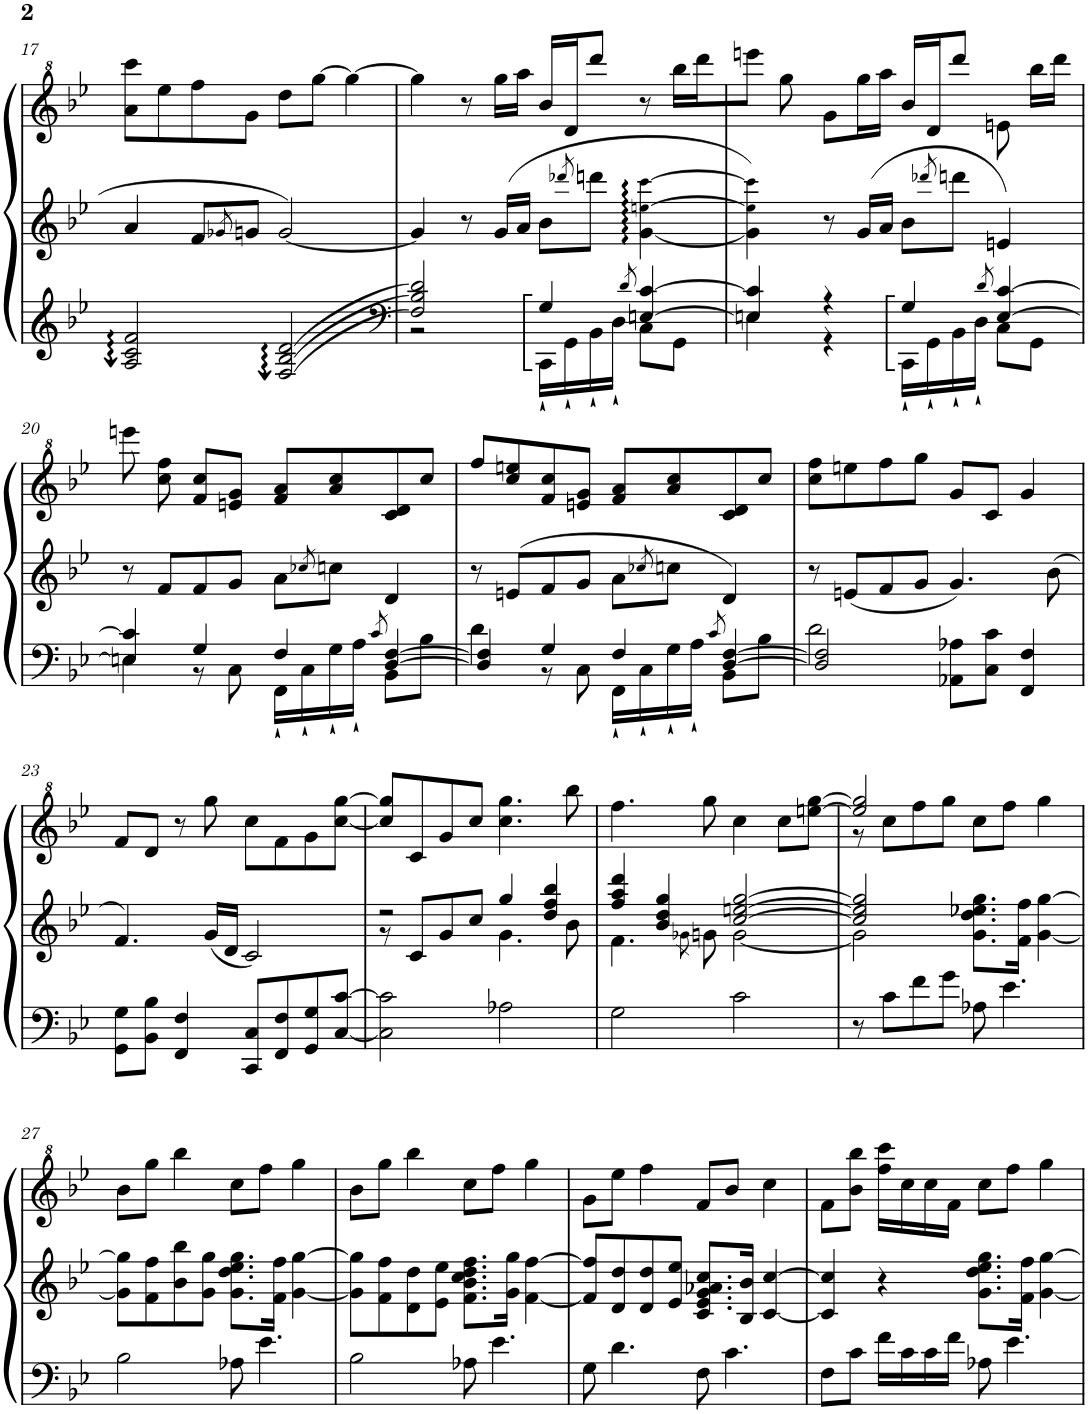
**kern	**kern	**kern
*part1	*part1	*part1
*staff3	*staff2	*staff1
*I"Piano	*	*
*I'Pno.	*	*
!!LO:PB:g=z
*clefG2	*clefG2	*clefG^2
*k[b-e-]	*k[b-e-]	*k[b-e-]
*M4/4	*M4/4	*M4/4
=17	=17	=17
2A/ 2c/ 2f/	4a/	8aa\ 8cccc\L
.	.	8eee-\
.	8f/L	8fff\
.	8qg-X/	.
.	8gn/J	8gg\J
[2F/ [2B-/ [2d/	[2g/	8ddd\L
.	.	[8ggg\J
.	.	4ggg\_
=18	=18	=18
*clefF4	*	*
*^	*	*
2r	2F/] 2B-/] 2d/]	4g/]	4ggg\]
.	.	8r	8r
.	.	16g/LL	16ggg\LL
.	.	16a/JJ	16aaa\JJ
16CC`\LL	4G/	8b-\L	16bb-/LL
16GG`\	.	.	16dd/J
.	.	8qddd-X/	.
16BB-`\	.	8dddn\J	8dddd/J
16D`\JJ	.	.	.
.	8qd/	.	.
8C\L	[4En/ [4c/	[4g\ [4een!\ [4ccc!\	8r
8GG\J	.	.	16bbb-\LL
.	.	.	16dddd\J
=19	=19	=19	=19
4En\	4E/] 4c/]	4g\] 4ee!\] 4ccc!\]	8eeeen\J
.	.	.	8ggg\
4r	4r	8r	8gg\L
.	.	16g/LL	16ggg\L
.	.	16a/JJ	16aaa\JJ
16CC`\LL	4G/	8b-\L	16bb-/LL
16GG`\	.	.	16dd/J
.	.	8qddd-X/	.
16BB-`\	.	8dddn\J	8dddd/J
16D`\JJ	.	.	.
.	8qd/	.	.
8C\L	[4E/ [4c/	4en/	8een\
8GG\J	.	.	16bbb-\LL
.	.	.	16dddd\JJ
!!LO:LB:g=z
=20	=20	=20	=20
4En\	4E/] 4c/]	8r	8eeeen\
.	.	8f/L	8ccc\ 8fff\
8r	4G/	8f/	8ff/ 8ccc/L
8C\	.	8g/J	8een/ 8gg/J
16FF`\LL	4F/	8a\L	8ff/ 8aa/L
16C`\	.	.	.
.	.	8qcc-X/	.
16G`\	.	8ccn\J	8aa/ 8ccc/
16A`\JJ	.	.	.
.	8qc/	.	.
8BB-\L	[4D/ [4F/	4d/	8cc/ 8dd/
8B-\J	.	.	8ccc/J
=21	=21	=21	=21
4d\	4D/] 4F/]	8r	8fff/L
.	.	8en/L	8ccc/ 8eeen/
8r	4G/	8f/	8ff/ 8ccc/
8C\	.	8g/J	8een/ 8gg/J
16FF`\LL	4F/	8a\L	8ff/ 8aa/L
16C`\	.	.	.
.	.	8qcc-X/	.
16G`\	.	8ccn\J	8aa/ 8ccc/
16A`\JJ	.	.	.
.	8qc/	.	.
8BB-\L	[4D/ [4F/	4d/	8cc/ 8dd/
8B-\J	.	.	8ccc/J
=22	=22	=22	=22
2d\	2D/] 2F/]	8r	8ccc\ 8fff\L
.	.	8en/L	8eeen\
.	.	8f/	8fff\
.	.	8g/J	8ggg\J
2ryy	8AA-X\ 8A-X\L	4.g/	8gg/L
.	8C\ 8c\J	.	8cc/J
.	4FF/ 4F/	.	4gg/
.	.	8b-\	.
*v	*v	*	*
!!LO:LB:g=z
=23	=23	=23
8GG\ 8G\L	4.f/	8ff/L
8BB-\ 8B-\J	.	8dd/J
4FF/ 4F/	.	8r
.	16g/LL	8ggg\
.	16d/JJ	.
8CC/ 8C/L	2c/	8ccc\L
8FF/ 8F/	.	8ff\
8GG/ 8G/	.	8gg\
[8C/ [8c/J	.	[8ccc\ [8ggg\J
=24	=24	=24
*	*^	*
2C\] 2c\]	2r	8r	8ccc/] 8ggg/]L
.	.	8c/L	8cc/
.	.	8g/	8gg/
.	.	8cc/J	8ccc/J
2A-X\	4.g\	4gg/	4.ccc\ 4.ggg\
.	.	4dd/ 4ff/ 4bb-/	.
.	8b-\	.	8bbb-\
=25	=25	=25	=25
2G\	4.f\	4ff/ 4aa/ 4ddd/	4.fff\
.	.	4b-/ 4dd/ 4gg/	.
.	8qg-X\	.	.
.	8gn\	.	8ggg\
2c\	[2g\	[2cc/ [2een/ [2gg/	4ccc\
.	.	.	8ccc\L
.	.	.	[8eeen\ [8ggg\J
=26	=26	=26	=26
*	*	*	*^
8r	2g\]	2cc/] 2ee/] 2gg/]	2eee/] 2ggg/]	8r
8c\L	.	.	.	8ccc\L
8f\	.	.	.	8fff\
8g\J	.	.	.	8ggg\J
8A-X\	8.g\ 8.dd\ 8.ee-X\ 8.gg\L	2ryy	8ccc\L	2ggg
4.e-\	.	.	8fff\J	.
.	16f\ 16ff\Jk	.	.	.
.	[4g\ [4gg\	.	4ggg\	.
*	*v	*v	*	*
*	*	*v	*v
!!LO:LB:g=z
=27	=27	=27
2B-\	8g\] 8gg\]L	8bb-\L
.	8f\ 8ff\	8ggg\J
.	8b-\ 8bb-\	4bbb-\
.	8g\ 8gg\J	.
8A-X\	8.g\ 8.dd\ 8.ee-\ 8.gg\L	8ccc\L
4.e-\	.	8fff\J
.	16f\ 16ff\Jk	.
.	[4g\ [4gg\	4ggg\
=28	=28	=28
2B-\	8g\] 8gg\]L	8bb-\L
.	8f\ 8ff\	8ggg\J
.	8d\ 8dd\	4bbb-\
.	8e-\ 8ee-\J	.
8A-X\	8.f\ 8.b-\ 8.cc\ 8.dd\ 8.ff\L	8ccc\L
4.e-\	.	8fff\J
.	16g\ 16gg\Jk	.
.	[4f\ [4ff\	4ggg\
=29	=29	=29
8G\	8f/] 8ff/]L	8gg\L
4.d\	8d/ 8dd/	8eee-\J
.	8d/ 8dd/	4fff\
.	8e-/ 8ee-/J	.
8F\	8.c/ 8.e-/ 8.g/ 8.a-X/ 8.cc/L	8ff/L
4.c\	.	8bb-/J
.	16B-/ 16b-/Jk	.
.	[4c/ [4cc/	4ccc\
=30	=30	=30
8F\L	4c/] 4cc/]	8ff\L
8c\J	.	8bb-\ 8bbb-\J
16f\LL	4r	16fff\ 16cccc\LL
16c\	.	16ccc\
16c\	.	16ccc\
16f\JJ	.	16ff\JJ
8A-X\	8.g\ 8.dd\ 8.ee-\ 8.gg\L	8ccc\L
4.e-\	.	8fff\J
.	16f\ 16ff\Jk	.
.	[4g\ [4gg\	4ggg\
=	=	=
*-	*-	*-
